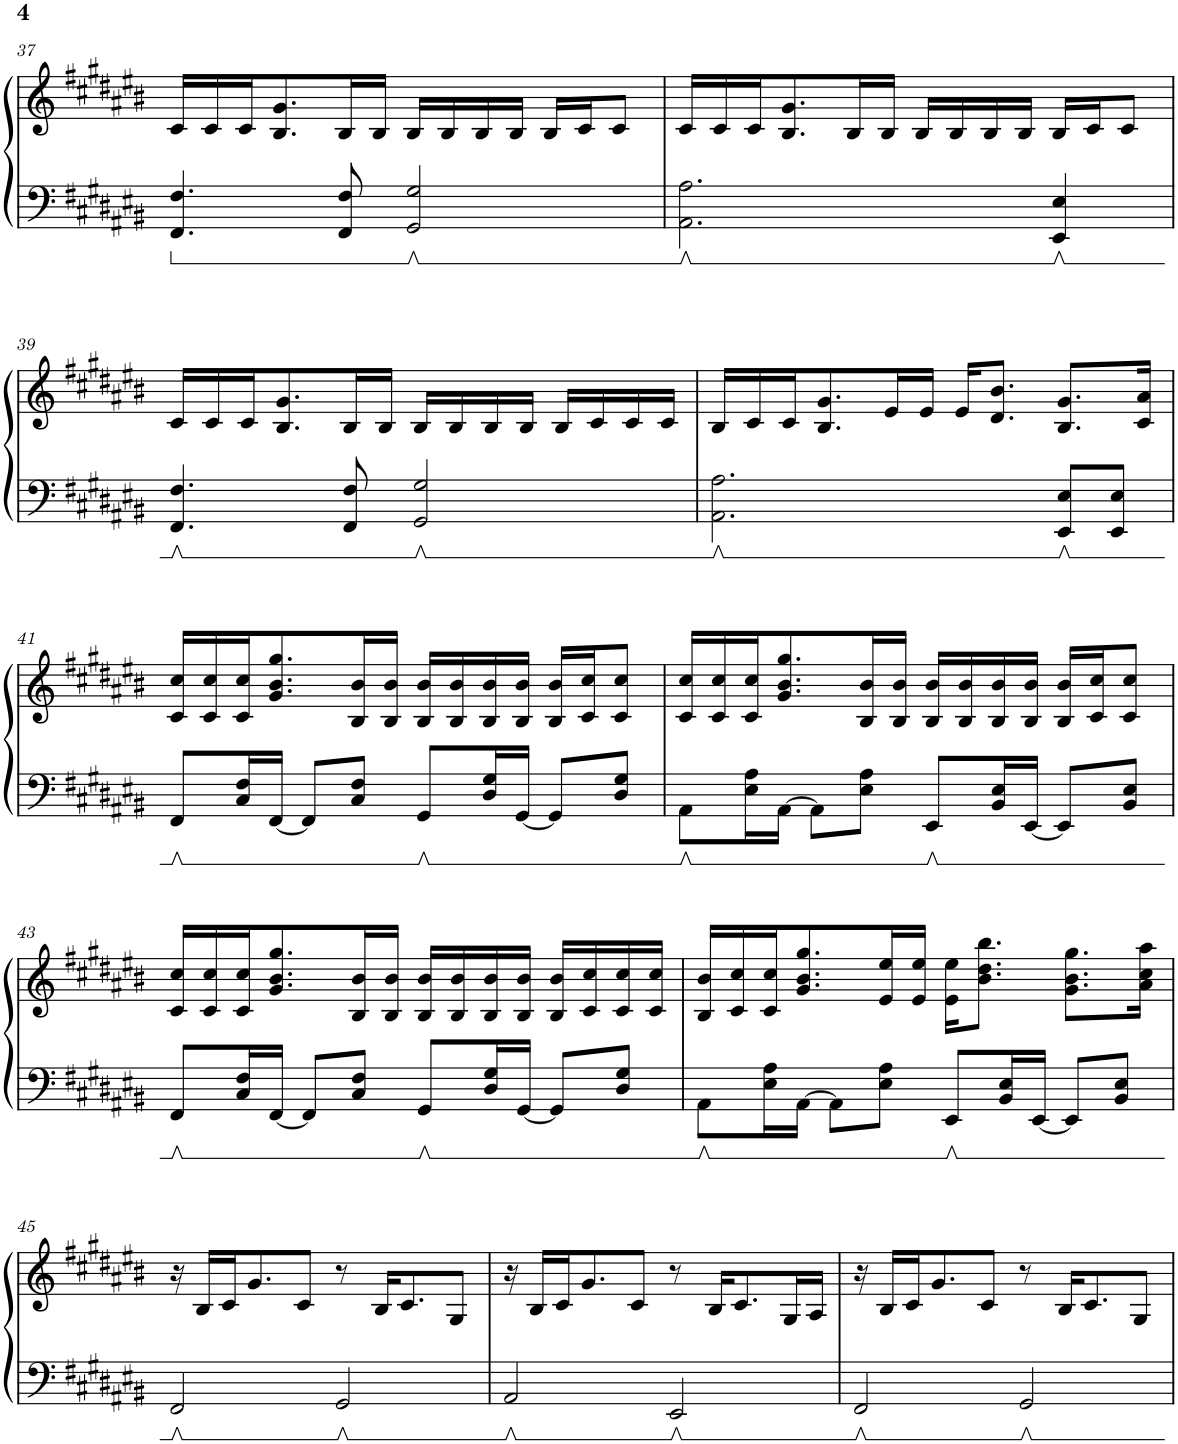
**kern	**kern
*part1	*part1
*staff2	*staff1
*I"Piano	*
*I'Pno.	*
!!LO:PB:g=z
*clefF4	*clefG2
*k[f#c#g#d#a#e#b#]	*k[f#c#g#d#a#e#b#]
*M4/4	*M4/4
=37	=37
4.FF#/ 4.F#/	16c#/LL
.	16c#/
.	16c#/J
.	8.B#/ 8.g#/
8FF#/ 8F#/	16B#/L
.	16B#/JJ
2GG#/ 2G#/	16B#/LL
.	16B#/
.	16B#/
.	16B#/JJ
.	16B#/LL
.	16c#/J
.	8c#/J
=38	=38
2.AA#\ 2.A#\	16c#/LL
.	16c#/
.	16c#/J
.	8.B#/ 8.g#/
.	16B#/L
.	16B#/JJ
.	16B#/LL
.	16B#/
.	16B#/
.	16B#/JJ
4EE#/ 4E#/	16B#/LL
.	16c#/J
.	8c#/J
!!LO:LB:g=z
=39	=39
4.FF#/ 4.F#/	16c#/LL
.	16c#/
.	16c#/J
.	8.B#/ 8.g#/
8FF#/ 8F#/	16B#/L
.	16B#/JJ
2GG#/ 2G#/	16B#/LL
.	16B#/
.	16B#/
.	16B#/JJ
.	16B#/LL
.	16c#/
.	16c#/
.	16c#/JJ
=40	=40
2.AA#\ 2.A#\	16B#/LL
.	16c#/
.	16c#/J
.	8.B#/ 8.g#/
.	16e#/L
.	16e#/JJ
.	16e#/KL
.	8.d#/ 8.b#/J
8EE#/ 8E#/L	8.B#/ 8.g#/L
8EE#/ 8E#/J	.
.	16c#/ 16a#/Jk
!!LO:LB:g=z
=41	=41
8FF#/L	16c#/ 16cc#/LL
.	16c#/ 16cc#/
16C#/ 16F#/L	16c#/ 16cc#/J
[16FF#/JJ	8.g#/ 8.b#/ 8.gg#/
8FF#/L]	.
8C#/ 8F#/J	16B#/ 16b#/L
.	16B#/ 16b#/JJ
8GG#/L	16B#/ 16b#/LL
.	16B#/ 16b#/
16D#/ 16G#/L	16B#/ 16b#/
[16GG#/JJ	16B#/ 16b#/JJ
8GG#/L]	16B#/ 16b#/LL
.	16c#/ 16cc#/J
8D#/ 8G#/J	8c#/ 8cc#/J
=42	=42
8AA#\L	16c#/ 16cc#/LL
.	16c#/ 16cc#/
16E#\ 16A#\L	16c#/ 16cc#/J
[16AA#\JJ	8.g#/ 8.b#/ 8.gg#/
8AA#\L]	.
8E#\ 8A#\J	16B#/ 16b#/L
.	16B#/ 16b#/JJ
8EE#/L	16B#/ 16b#/LL
.	16B#/ 16b#/
16BB#/ 16E#/L	16B#/ 16b#/
[16EE#/JJ	16B#/ 16b#/JJ
8EE#/L]	16B#/ 16b#/LL
.	16c#/ 16cc#/J
8BB#/ 8E#/J	8c#/ 8cc#/J
!!LO:LB:g=z
=43	=43
8FF#/L	16c#/ 16cc#/LL
.	16c#/ 16cc#/
16C#/ 16F#/L	16c#/ 16cc#/J
[16FF#/JJ	8.g#/ 8.b#/ 8.gg#/
8FF#/L]	.
8C#/ 8F#/J	16B#/ 16b#/L
.	16B#/ 16b#/JJ
8GG#/L	16B#/ 16b#/LL
.	16B#/ 16b#/
16D#/ 16G#/L	16B#/ 16b#/
[16GG#/JJ	16B#/ 16b#/JJ
8GG#/L]	16B#/ 16b#/LL
.	16c#/ 16cc#/
8D#/ 8G#/J	16c#/ 16cc#/
.	16c#/ 16cc#/JJ
=44	=44
8AA#\L	16B#/ 16b#/LL
.	16c#/ 16cc#/
16E#\ 16A#\L	16c#/ 16cc#/J
[16AA#\JJ	8.g#/ 8.b#/ 8.gg#/
8AA#\L]	.
8E#\ 8A#\J	16e#/ 16ee#/L
.	16e#/ 16ee#/JJ
8EE#/L	16e#\ 16ee#\KL
.	8.b#\ 8.dd#\ 8.bb#\J
16BB#/ 16E#/L	.
[16EE#/JJ	.
8EE#/L]	8.g#\ 8.b#\ 8.gg#\L
8BB#/ 8E#/J	.
.	16a#\ 16cc#\ 16aa#\Jk
!!LO:LB:g=z
=45	=45
2FF#/	16r
.	16B#/LL
.	16c#/J
.	8.g#/
.	8c#/J
2GG#/	8r
.	16B#/KL
.	8.c#/
.	8G#/J
=46	=46
2AA#/	16r
.	16B#/LL
.	16c#/J
.	8.g#/
.	8c#/J
2EE#/	8r
.	16B#/KL
.	8.c#/
.	16G#/L
.	16A#/JJ
=47	=47
2FF#/	16r
.	16B#/LL
.	16c#/J
.	8.g#/
.	8c#/J
2GG#/	8r
.	16B#/KL
.	8.c#/
.	8G#/J
=	=
*-	*-
